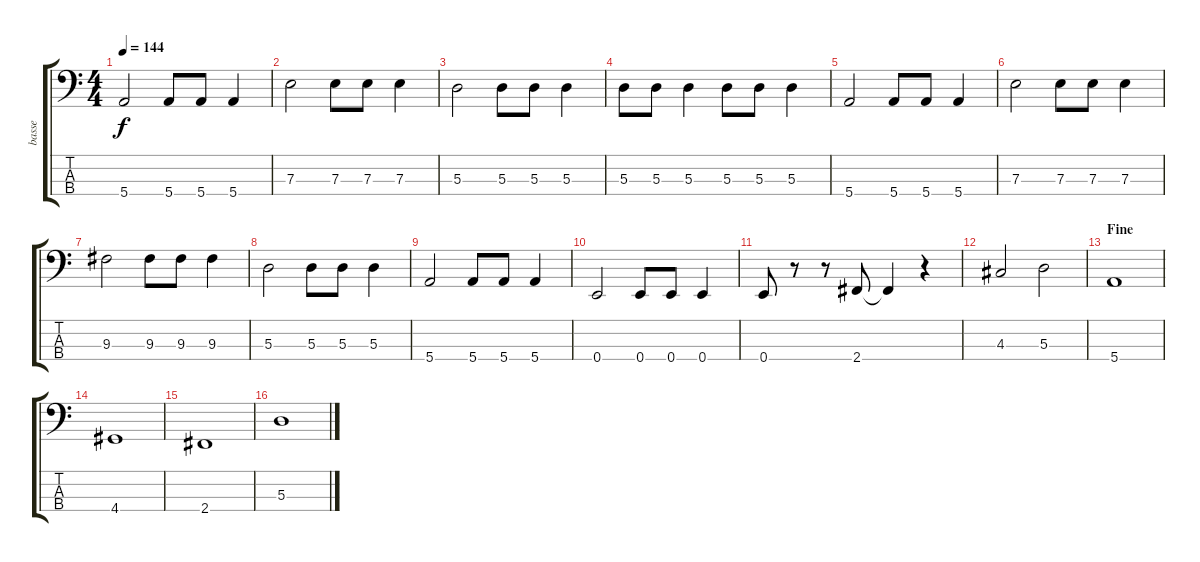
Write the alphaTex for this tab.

\track ("basse" "basse") {instrument electricbassfinger}
\staff {score tabs}
\tuning (G2 D2 A1 E1) {hide}
\ts (4 4)
\tempo 144
\clef f4
\ks c
5.4.2{dy f} 5.4.8 5.4.8 5.4.4 |
7.3.2 7.3.8 7.3.8 7.3.4 |
5.3.2 5.3.8 5.3.8 5.3.4 |
5.3.8 5.3.8 5.3.4 5.3.8 5.3.8 5.3.4 |
5.4.2 5.4.8 5.4.8 5.4.4 |
7.3.2 7.3.8 7.3.8 7.3.4 |
9.3.2 9.3.8 9.3.8 9.3.4 |
5.3.2 5.3.8 5.3.8 5.3.4 |
5.4.2 5.4.8 5.4.8 5.4.4 |
0.4.2 0.4.8 0.4.8 0.4.4 |
0.4.8 r.8 r.8 2.4.8 2.4{t}.4 r.4 |
4.3.2 5.3.2 |
\section ("" "Fine")
5.4.1 |
4.4.1 |
2.4.1 |
5.3.1
